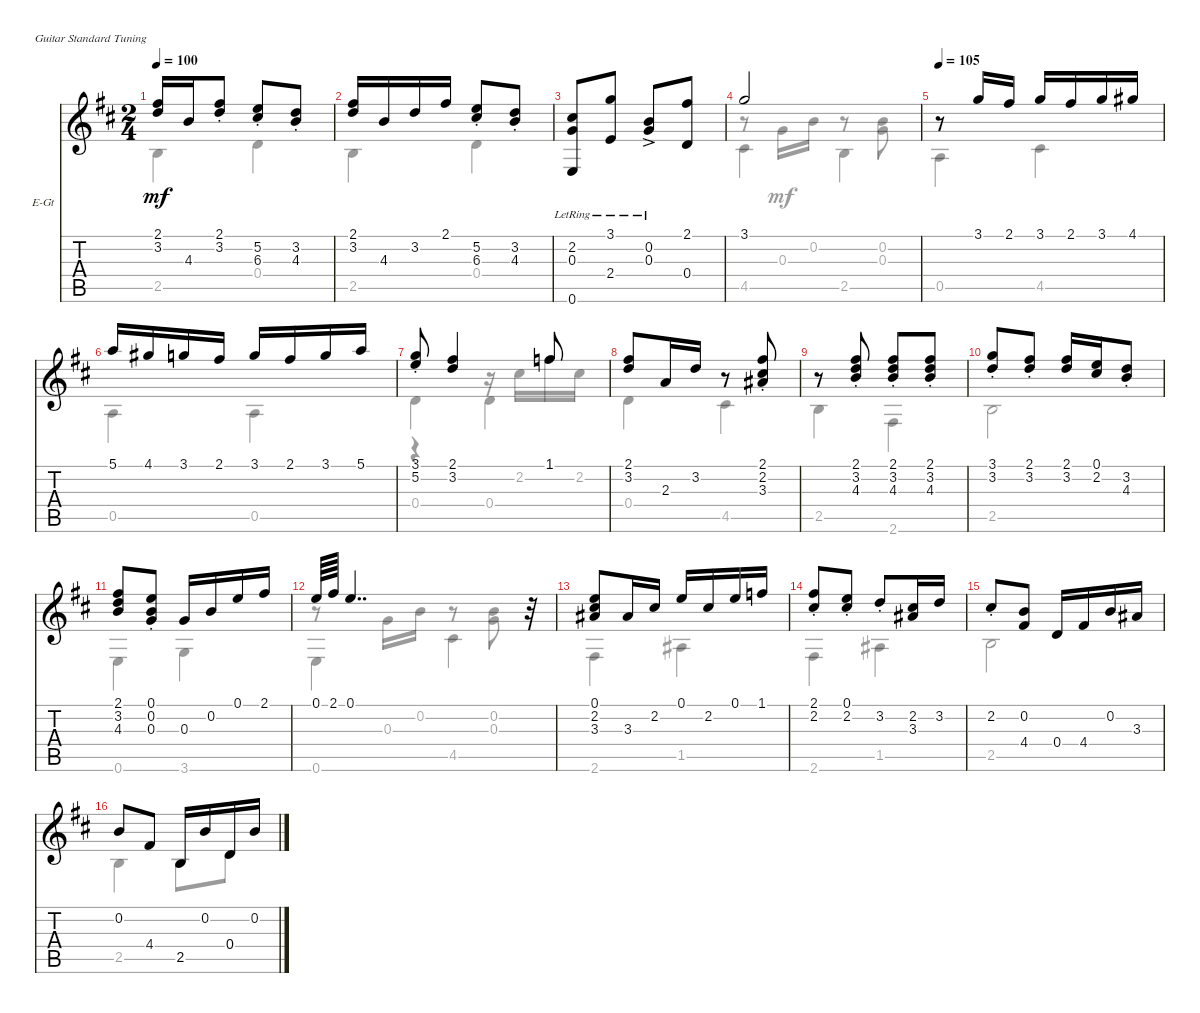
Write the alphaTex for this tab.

\defaultSystemsLayout 4
\bracketExtendMode nobrackets
\firstSystemTrackNameOrientation horizontal
\otherSystemsTrackNameOrientation horizontal
\track ("Jazz Guitar" "E-Gt") {instrument electricguitarjazz}
\staff {score tabs}
\tuning (E4 B3 G3 D3 A2 E2)
\voice
\ts (2 4)
\tempo 100
\clef g2
\ks bminor
(2.1 3.2).16{dy mf} 4.3.16 (2.1{st} 3.2{st}).8 (6.3{st} 5.2{st}).8 (4.3{st} 3.2{st}).8 |
(3.2 2.1).16 4.3.16 3.2.16 2.1.16 (6.3{st} 5.2{st}).8 (4.3{st} 3.2{st}).8 |
(0.3{lr} 2.2{lr} 0.6{lr}).8 (3.1{lr} 2.4{lr}).8 (0.3{lr} 0.2{ac lr}).8 (0.4 2.1).8 |
3.1.2 |
\tempo 105
r.8 3.1.16 2.1.16 3.1.16 2.1.16 3.1.16 4.1.16 |
5.1.16 4.1.16 3.1.16 2.1.16 3.1.16 2.1.16 3.1.16 5.1.16 |
(3.1{st} 5.2{st}).8 (3.2 2.1).4 1.1.8 |
(3.2 2.1).8 2.3.16 3.2.16 r.8 (2.2{st} 3.3{st} 2.1{st}).8 |
r.8 (2.1{st} 3.2{st} 4.3{st}).8 (2.1{st} 3.2{st} 4.3{st}).8 (2.1{st} 3.2{st} 4.3{st}).8 |
(3.2{st} 3.1{st}).8 (2.1{st} 3.2{st}).8 (3.2 2.1).16 (2.2 0.1).16 (4.3{st} 3.2{st}).8 |
(4.3 3.2 2.1).8 (0.1{st} 0.2{st} 0.3{st}).8 0.3.16 0.2.16 0.1.16 2.1.16 |
0.1.64 2.1.64 0.1.4{dd} r.32 |
(2.2 3.3 0.1).8 3.3.16 2.2.16 0.1.16 2.2.16 0.1.16 1.1.16 |
(2.2{st} 2.1{st}).8 (0.1{st} 2.2{st}).8 3.2{st}.8 (2.2 3.3).16 3.2.16 |
2.2{st}.8 (0.2 4.4).8 0.4.16 4.4.16 0.2.16 3.3.16 |
0.2.8 4.4.8 2.5.16 0.2.16 0.4.16 0.2.16
\voice
\clef g2
\ottava regular
\simile none
\ks bminor
2.5.4{dy mf} 0.4.4 |
2.5.4 0.4.4 |
|
4.5.4 2.5.4 |
0.5.4 4.5.4 |
0.5.4 0.5.4 |
0.4.4 0.4.4 |
0.4.4 4.5.4 |
2.5.4 2.6.4 |
2.5.2 |
0.6.4 3.6.4 |
0.6.4 4.5.4 |
2.6.4 1.5.4 |
2.6.4 1.5.4 |
2.5.2 |
2.5.4 2.5.8 0.4.8
\voice
\clef g2
\ottava regular
\simile none
\ks bminor
|
|
|
r.8 0.3.16 0.2.16 r.8 (0.3 0.2).8 |
|
|
r.4 r.16 2.2.16 1.1.16 2.2.16 |
|
|
|
|
r.8 0.3.16 0.2.16 r.8 (0.3 0.2).8 |
|
|
|
